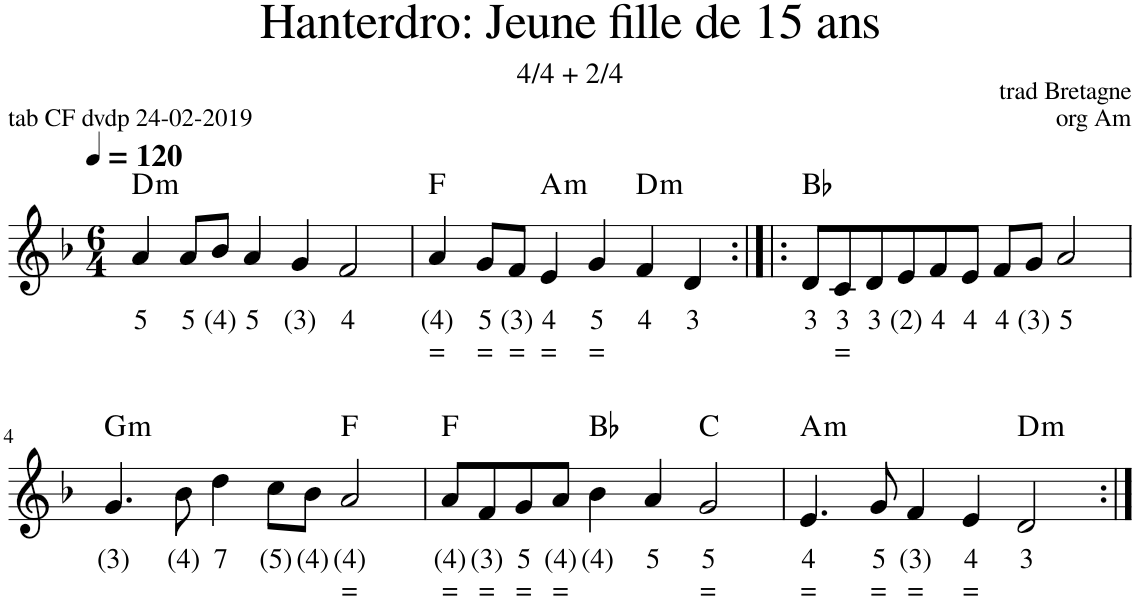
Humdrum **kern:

**kern	**text	**text	**harte
*part1	*part1	*part1	*part1
*staff1	*staff1	*staff1	*
*I"Stem	*	*	*
*I'Stm.	*	*	*
*clefG2	*	*	*
*k[b-]	*	*	*
*M6/4	*	*	*
*MM120	*	*	*
=1	=1	=1	=1
!	!LO:LY:b	!	!LO:H:kt=m
4a/	5	.	D:min
!	!LO:LY:b	!	!
8a/L	5	.	.
!	!LO:LY:b	!	!
8b-/J	(4)	.	.
!	!LO:LY:b	!	!
4a/	5	.	.
!	!LO:LY:b	!	!
4g/	(3)	.	.
!	!LO:LY:b	!	!
2f/	4	.	.
=2	=2	=2	=2
!	!LO:LY:b	!LO:LY:b	!
4a/	(4)	=	F:maj
!	!LO:LY:b	!LO:LY:b	!
8g/L	5	=	.
!	!LO:LY:b	!LO:LY:b	!
8f/J	(3)	=	.
!	!LO:LY:b	!LO:LY:b	!LO:H:kt=m
4e/	4	=	A:min
!	!LO:LY:b	!LO:LY:b	!
4g/	5	=	.
!	!LO:LY:b	!	!LO:H:kt=m
4f/	4	.	D:min
!	!LO:LY:b	!	!
4d/	3	.	.
=3:|!|:	=3:|!|:	=3:|!|:	=3:|!|:
!	!LO:LY:b	!	!
8d/L	3	.	Bb:maj
!	!LO:LY:b	!LO:LY:b	!
8c/	3	=	.
!	!LO:LY:b	!	!
8d/	3	.	.
!	!LO:LY:b	!	!
8e/	(2)	.	.
!	!LO:LY:b	!	!
8f/	4	.	.
!	!LO:LY:b	!	!
8e/J	4	.	.
!	!LO:LY:b	!	!
8f/L	4	.	.
!	!LO:LY:b	!	!
8g/J	(3)	.	.
!	!LO:LY:b	!	!
2a/	5	.	.
!!LO:LB:g=z
=4	=4	=4	=4
!	!LO:LY:b	!	!LO:H:kt=m
4.g/	(3)	.	G:min
!	!LO:LY:b	!	!
8b-\	(4)	.	.
!	!LO:LY:b	!	!
4dd\	7	.	.
!	!LO:LY:b	!	!
8cc\L	(5)	.	.
!	!LO:LY:b	!	!
8b-\J	(4)	.	.
!	!LO:LY:b	!LO:LY:b	!
2a/	(4)	=	F:maj
=5	=5	=5	=5
!	!LO:LY:b	!LO:LY:b	!
8a/L	(4)	=	F:maj
!	!LO:LY:b	!LO:LY:b	!
8f/	(3)	=	.
!	!LO:LY:b	!LO:LY:b	!
8g/	5	=	.
!	!LO:LY:b	!LO:LY:b	!
8a/J	(4)	=	.
!	!LO:LY:b	!	!
4b-\	(4)	.	Bb:maj
!	!LO:LY:b	!	!
4a/	5	.	.
!	!LO:LY:b	!LO:LY:b	!
2g/	5	=	C:maj
=6	=6	=6	=6
!	!LO:LY:b	!LO:LY:b	!LO:H:kt=m
4.e/	4	=	A:min
!	!LO:LY:b	!LO:LY:b	!
8g/	5	=	.
!	!LO:LY:b	!LO:LY:b	!
4f/	(3)	=	.
!	!LO:LY:b	!LO:LY:b	!
4e/	4	=	.
!	!LO:LY:b	!	!LO:H:kt=m
2d/	3	.	D:min
=:|!	=:|!	=:|!	=:|!
*-	*-	*-	*-
